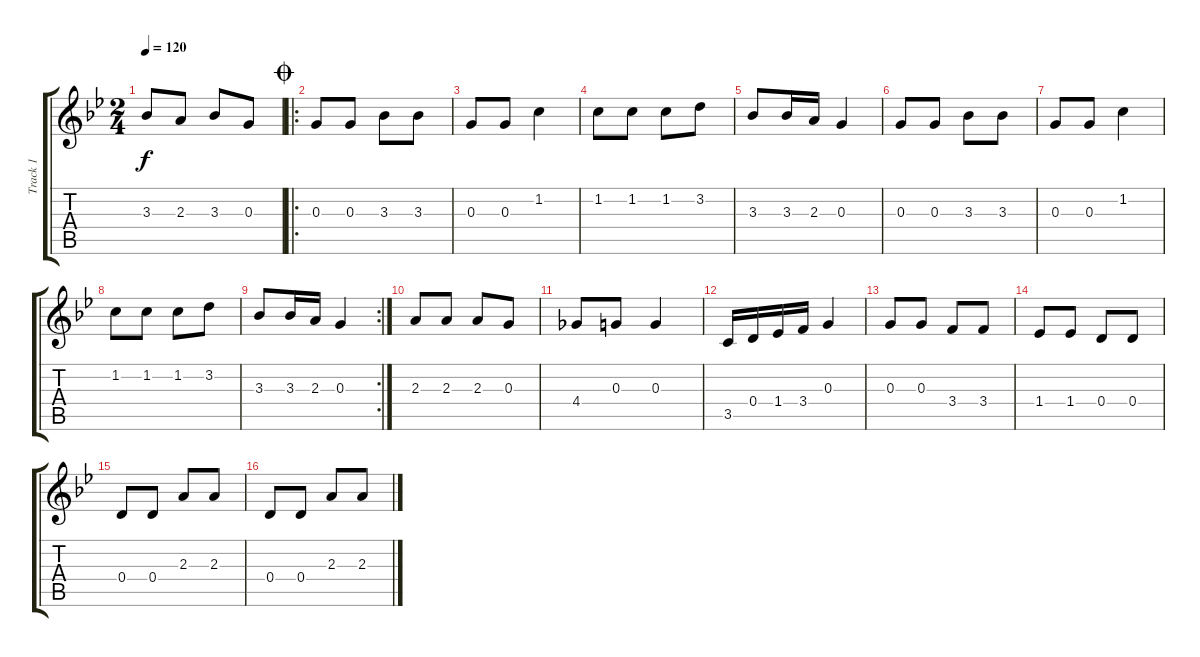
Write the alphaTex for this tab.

\track ("Track 1" "Track 1") {instrument acousticguitarsteel}
\staff {score tabs}
\tuning (E4 B3 G3 D3 A2 E2) {hide}
\ts (2 4)
\tempo 120
\clef g2
\ks bb
3.3.8{dy f} 2.3.8 3.3.8 0.3.8 |
\ro
\jump coda
0.3.8 0.3.8 3.3.8 3.3.8 |
0.3.8 0.3.8 1.2.4 |
1.2.8 1.2.8 1.2.8 3.2.8 |
3.3.8 3.3.16 2.3.16 0.3.4 |
0.3.8 0.3.8 3.3.8 3.3.8 |
0.3.8 0.3.8 1.2.4 |
1.2.8 1.2.8 1.2.8 3.2.8 |
\rc 2
3.3.8 3.3.16 2.3.16 0.3.4 |
2.3.8 2.3.8 2.3.8 0.3.8 |
4.4.8 0.3.8 0.3.4 |
3.5.16 0.4.16 1.4.16 3.4.16 0.3.4 |
0.3.8 0.3.8 3.4.8 3.4.8 |
1.4.8 1.4.8 0.4.8 0.4.8 |
0.4.8 0.4.8 2.3.8 2.3.8 |
0.4.8 0.4.8 2.3.8 2.3.8
